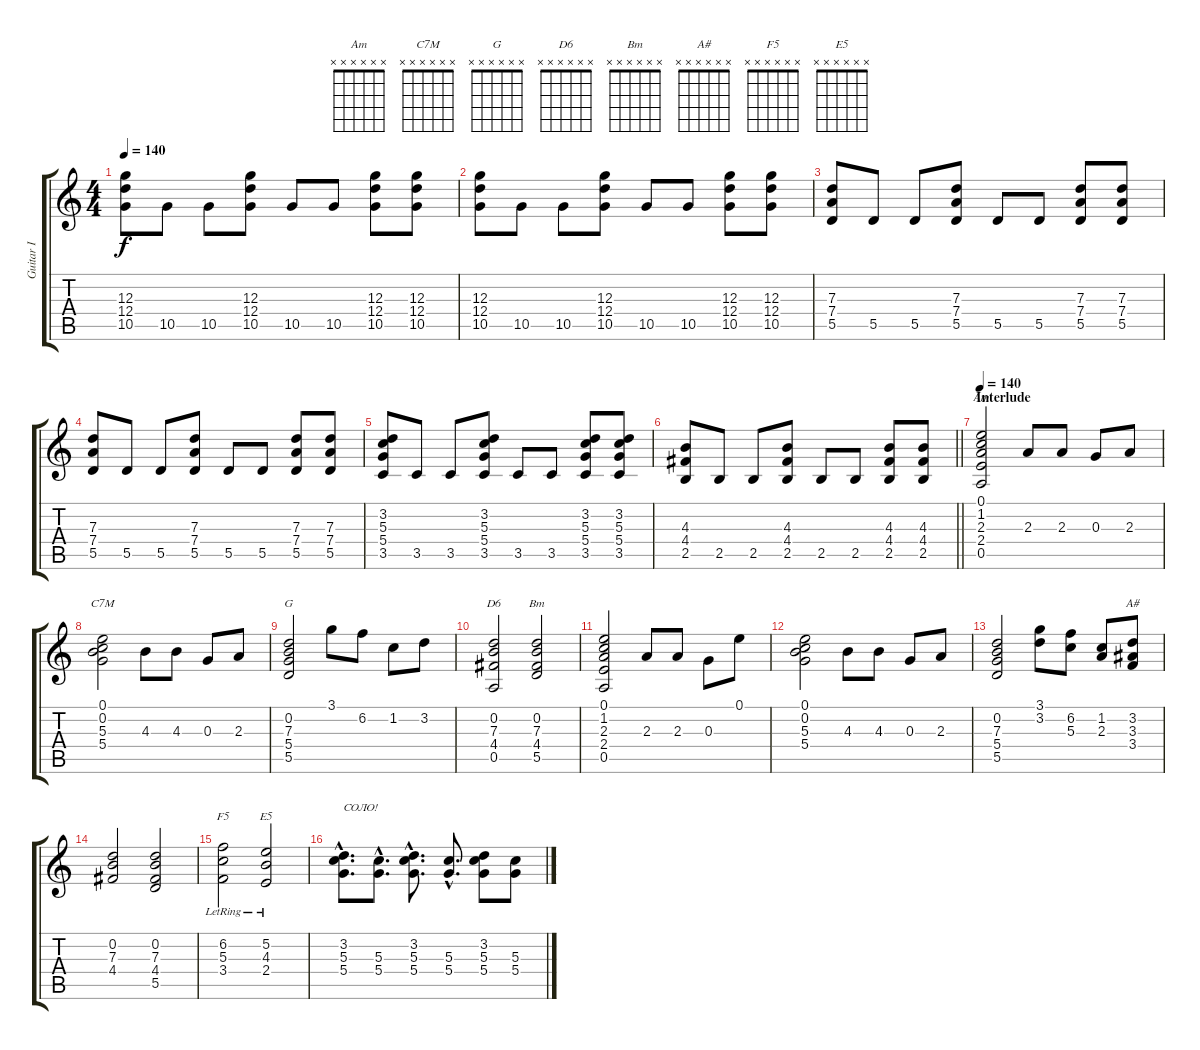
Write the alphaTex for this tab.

\track ("Guitar I" "Guitar I") {instrument overdrivenguitar}
\staff {score tabs}
\tuning (E4 B3 G3 D3 A2 E2) {hide}
\chord ("Am" x x x x x x)
\chord ("C7M" x x x x x x)
\chord ("G" x x x x x x)
\chord ("D6" x x x x x x)
\chord ("Bm" x x x x x x)
\chord ("A#" x x x x x x)
\chord ("F5" x x x x x x)
\chord ("E5" x x x x x x)
\ts (4 4)
\tempo 140
\clef g2
\ks c
(12.3 12.4 10.5).8{dy f} 10.5.8 10.5.8 (12.3 12.4 10.5).8 10.5.8 10.5.8 (12.3 12.4 10.5).8 (12.3 12.4 10.5).8 |
(12.3 12.4 10.5).8 10.5.8 10.5.8 (12.3 12.4 10.5).8 10.5.8 10.5.8 (12.3 12.4 10.5).8 (12.3 12.4 10.5).8 |
(7.3 7.4 5.5).8 5.5.8 5.5.8 (7.3 7.4 5.5).8 5.5.8 5.5.8 (7.3 7.4 5.5).8 (7.3 7.4 5.5).8 |
(7.3 7.4 5.5).8 5.5.8 5.5.8 (7.3 7.4 5.5).8 5.5.8 5.5.8 (7.3 7.4 5.5).8 (7.3 7.4 5.5).8 |
(3.2 5.3 5.4 3.5).8 3.5.8 3.5.8 (3.2 5.3 5.4 3.5).8 3.5.8 3.5.8 (3.2 5.3 5.4 3.5).8 (3.2 5.3 5.4 3.5).8 |
\barLineRight lightlight
(4.3 4.4 2.5).8 2.5.8 2.5.8 (4.3 4.4 2.5).8 2.5.8 2.5.8 (4.3 4.4 2.5).8 (4.3 4.4 2.5).8 |
\section ("" "Interlude")
\tempo 140
(0.1 1.2 2.3 2.4 0.5).2{ch "Am" instrument overdrivenguitar} 2.3.8 2.3.8 0.3.8 2.3.8 |
(0.1 0.2 5.3 5.4).2{ch "C7M"} 4.3.8 4.3.8 0.3.8 2.3.8 |
(0.2 7.3 5.4 5.5).2{ch "G"} 3.1.8 6.2.8 1.2.8 3.2.8 |
(0.2 7.3 4.4 0.5).2{ch "D6"} (0.2 7.3 4.4 5.5).2{ch "Bm"} |
(0.1 1.2 2.3 2.4 0.5).2 2.3.8 2.3.8 0.3.8 0.1.8 |
(0.1 0.2 5.3 5.4).2 4.3.8 4.3.8 0.3.8 2.3.8 |
(0.2 7.3 5.4 5.5).2 (3.1 3.2).8 (6.2 5.3).8 (1.2 2.3).8 (3.2 3.3 3.4).8{ch "A#"} |
(0.2 7.3 4.4).2 (0.2 7.3 4.4 5.5).2 |
(6.2{lr} 5.3{lr} 3.4{lr}).2{ch "F5"} (5.2{lr} 4.3{lr} 2.4{lr}).2{ch "E5"} |
(3.2{hac} 5.3{hac} 5.4{hac}).8{d txt "СОЛО!"} (5.3{hac} 5.4{hac}).8{d} (3.2{hac} 5.3{hac} 5.4{hac}).8{d} (5.3{hac} 5.4{hac}).8{d} (3.2 5.3 5.4).8 (5.3 5.4).8
